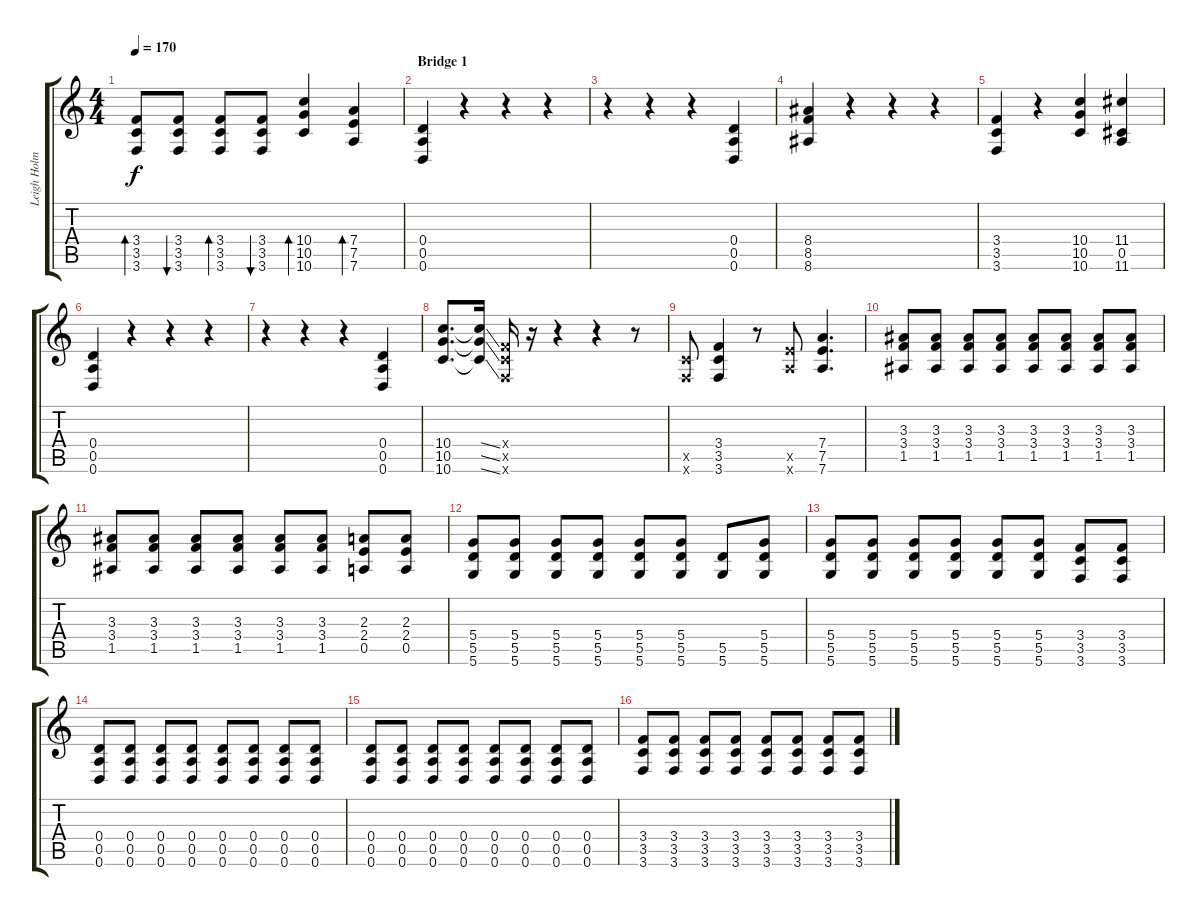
\track ("Leigh Holmes" "Leigh Holm") {instrument overdrivenguitar}
\staff {score tabs}
\tuning (E4 B3 G3 D3 A2 D2) {hide}
\ts (4 4)
\tempo 170
\clef g2
\ks c
(3.4 3.5 3.6).8{bd 120 dy f} (3.4 3.5 3.6).8{bu 120} (3.4 3.5 3.6).8{bd 120} (3.4 3.5 3.6).8{bu 120} (10.4 10.5 10.6).4{bd 120} (7.4 7.5 7.6).4{bd 120} |
\section ("" "Bridge 1")
(0.4 0.5 0.6).4 r.4 r.4 r.4 |
r.4 r.4 r.4 (0.4 0.5 0.6).4 |
(8.4 8.5 8.6).4 r.4 r.4 r.4 |
(3.4 3.5 3.6).4 r.4 (10.4 10.5 10.6).4 (11.4 0.5 11.6).4 |
(0.4 0.5 0.6).4 r.4 r.4 r.4 |
r.4 r.4 r.4 (0.4 0.5 0.6).4 |
(10.4 10.5 10.6).8{d} (10.4{ss t} 10.5{ss t} 10.6{ss t}).16 (3.4{x} 3.5{x} 3.6{x}).16 r.16 r.4 r.4 r.8 |
(3.5{x} 3.6{x}).8 (3.4 3.5 3.6).4 r.8 (7.5{x} 7.6{x}).8 (7.4 7.5 7.6).4{d} |
(3.3 3.4 1.5).8 (3.3 3.4 1.5).8 (3.3 3.4 1.5).8 (3.3 3.4 1.5).8 (3.3 3.4 1.5).8 (3.3 3.4 1.5).8 (3.3 3.4 1.5).8 (3.3 3.4 1.5).8 |
(3.3 3.4 1.5).8 (3.3 3.4 1.5).8 (3.3 3.4 1.5).8 (3.3 3.4 1.5).8 (3.3 3.4 1.5).8 (3.3 3.4 1.5).8 (2.3 2.4 0.5).8 (2.3 2.4 0.5).8 |
(5.4 5.5 5.6).8 (5.4 5.5 5.6).8 (5.4 5.5 5.6).8 (5.4 5.5 5.6).8 (5.4 5.5 5.6).8 (5.4 5.5 5.6).8 (5.5 5.6).8 (5.4 5.5 5.6).8 |
(5.4 5.5 5.6).8 (5.4 5.5 5.6).8 (5.4 5.5 5.6).8 (5.4 5.5 5.6).8 (5.4 5.5 5.6).8 (5.4 5.5 5.6).8 (3.4 3.5 3.6).8 (3.4 3.5 3.6).8 |
(0.4 0.5 0.6).8 (0.4 0.5 0.6).8 (0.4 0.5 0.6).8 (0.4 0.5 0.6).8 (0.4 0.5 0.6).8 (0.4 0.5 0.6).8 (0.4 0.5 0.6).8 (0.4 0.5 0.6).8 |
(0.4 0.5 0.6).8 (0.4 0.5 0.6).8 (0.4 0.5 0.6).8 (0.4 0.5 0.6).8 (0.4 0.5 0.6).8 (0.4 0.5 0.6).8 (0.4 0.5 0.6).8 (0.4 0.5 0.6).8 |
(3.4 3.5 3.6).8 (3.4 3.5 3.6).8 (3.4 3.5 3.6).8 (3.4 3.5 3.6).8 (3.4 3.5 3.6).8 (3.4 3.5 3.6).8 (3.4 3.5 3.6).8 (3.4 3.5 3.6).8
